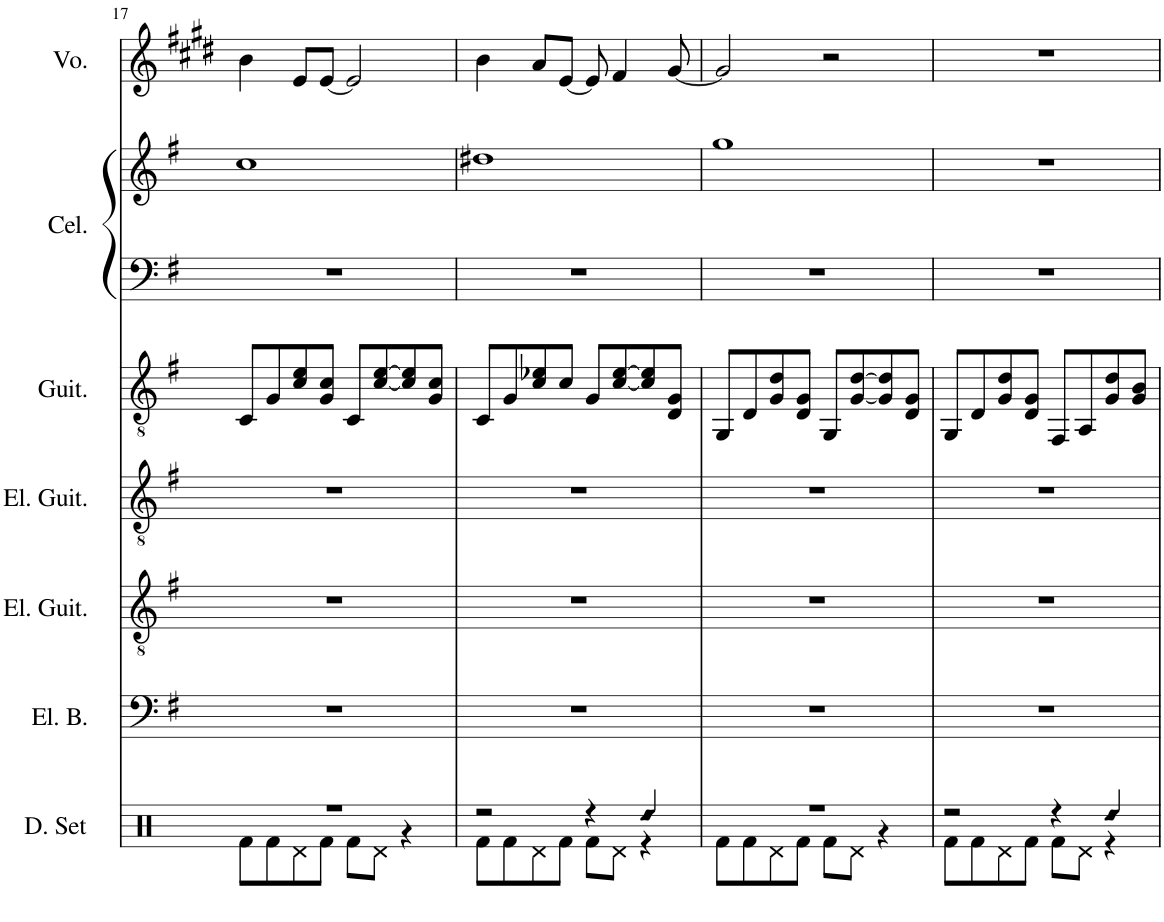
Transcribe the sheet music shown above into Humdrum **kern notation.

**kern	**kern	**kern	**kern	**kern	**kern	**kern	**kern
*part7	*part6	*part5	*part4	*part3	*part2	*part2	*part1
*staff8	*staff7	*staff6	*staff5	*staff4	*staff3	*staff2	*staff1
*I"Drumset	*I"Electric Bass	*I"Electric Guitar	*I"Electric Guitar	*I"Acoustic Guitar	*I"Celesta	*	*I"Voice
*I'D. Set	*I'El. B.	*I'El. Guit.	*I'El. Guit.	*I'Guit.	*I'Cel.	*	*I'Vo.
!!LO:PB:g=z
*clefX	*clefF4	*clefGv2	*clefGv2	*clefGv2	*clefF4	*clefG2	*clefG2
*	*Trd7c12	*	*	*	*Trd-7c-12	*Trd-7c-12	*Trd-1c-3
*k[]	*k[f#]	*k[f#]	*k[f#]	*k[f#]	*k[f#]	*k[f#]	*k[f#c#g#d#]
*M4/4	*M4/4	*M4/4	*M4/4	*M4/4	*M4/4	*M4/4	*M4/4
=17	=17	=17	=17	=17	=17	=17	=17
*^	*	*	*	*	*	*	*
1r	8Rf\L	1r	1r	1r	8C/L	1r	1cc	4b\
.	8Rf\	.	.	.	8G/	.	.	.
.	8Rd\	.	.	.	8c/ 8e/	.	.	8e/L
.	8Rf\J	.	.	.	8G/ 8c/J	.	.	[8e/J
.	8Rf\L	.	.	.	8C/L	.	.	2e/]
.	8Rd\J	.	.	.	[8c/ [8e/	.	.	.
.	4r	.	.	.	8c/] 8e/]	.	.	.
.	.	.	.	.	8G/ 8c/J	.	.	.
=18	=18	=18	=18	=18	=18	=18	=18	=18
2r	8Rf\L	1r	1r	1r	8C/L	1r	1dd#X	4b\
.	8Rf\	.	.	.	8G/	.	.	.
.	8Rd\	.	.	.	8c/ 8e-X/	.	.	8a/L
.	8Rf\J	.	.	.	8c/J	.	.	[8e/J
4r	8Rf\L	.	.	.	8G/L	.	.	8e/]
.	8Rd\J	.	.	.	[8c/ [8e-/	.	.	4f#/
!LO:N:head=diamond	!	!	!	!	!	!	!	!
4Rdd/	4r	.	.	.	8c/] 8e-/]	.	.	.
.	.	.	.	.	8D/ 8G/J	.	.	[8g#/
=19	=19	=19	=19	=19	=19	=19	=19	=19
1r	8Rf\L	1r	1r	1r	8GG/L	1r	1gg	2g#/]
.	8Rf\	.	.	.	8D/	.	.	.
.	8Rd\	.	.	.	8G/ 8d/	.	.	.
.	8Rf\J	.	.	.	8D/ 8G/J	.	.	.
.	8Rf\L	.	.	.	8GG/L	.	.	2r
.	8Rd\J	.	.	.	[8G/ [8d/	.	.	.
.	4r	.	.	.	8G/] 8d/]	.	.	.
.	.	.	.	.	8D/ 8G/J	.	.	.
=20	=20	=20	=20	=20	=20	=20	=20	=20
2r	8Rf\L	1r	1r	1r	8GG/L	1r	1r	1r
.	8Rf\	.	.	.	8D/	.	.	.
.	8Rd\	.	.	.	8G/ 8d/	.	.	.
.	8Rf\J	.	.	.	8D/ 8G/J	.	.	.
4r	8Rf\L	.	.	.	8FF#/L	.	.	.
.	8Rd\J	.	.	.	8AA/	.	.	.
!LO:N:head=diamond	!	!	!	!	!	!	!	!
4Rdd/	4r	.	.	.	8G/ 8d/	.	.	.
.	.	.	.	.	8G/ 8B/J	.	.	.
*v	*v	*	*	*	*	*	*	*
=	=	=	=	=	=	=	=
*-	*-	*-	*-	*-	*-	*-	*-
